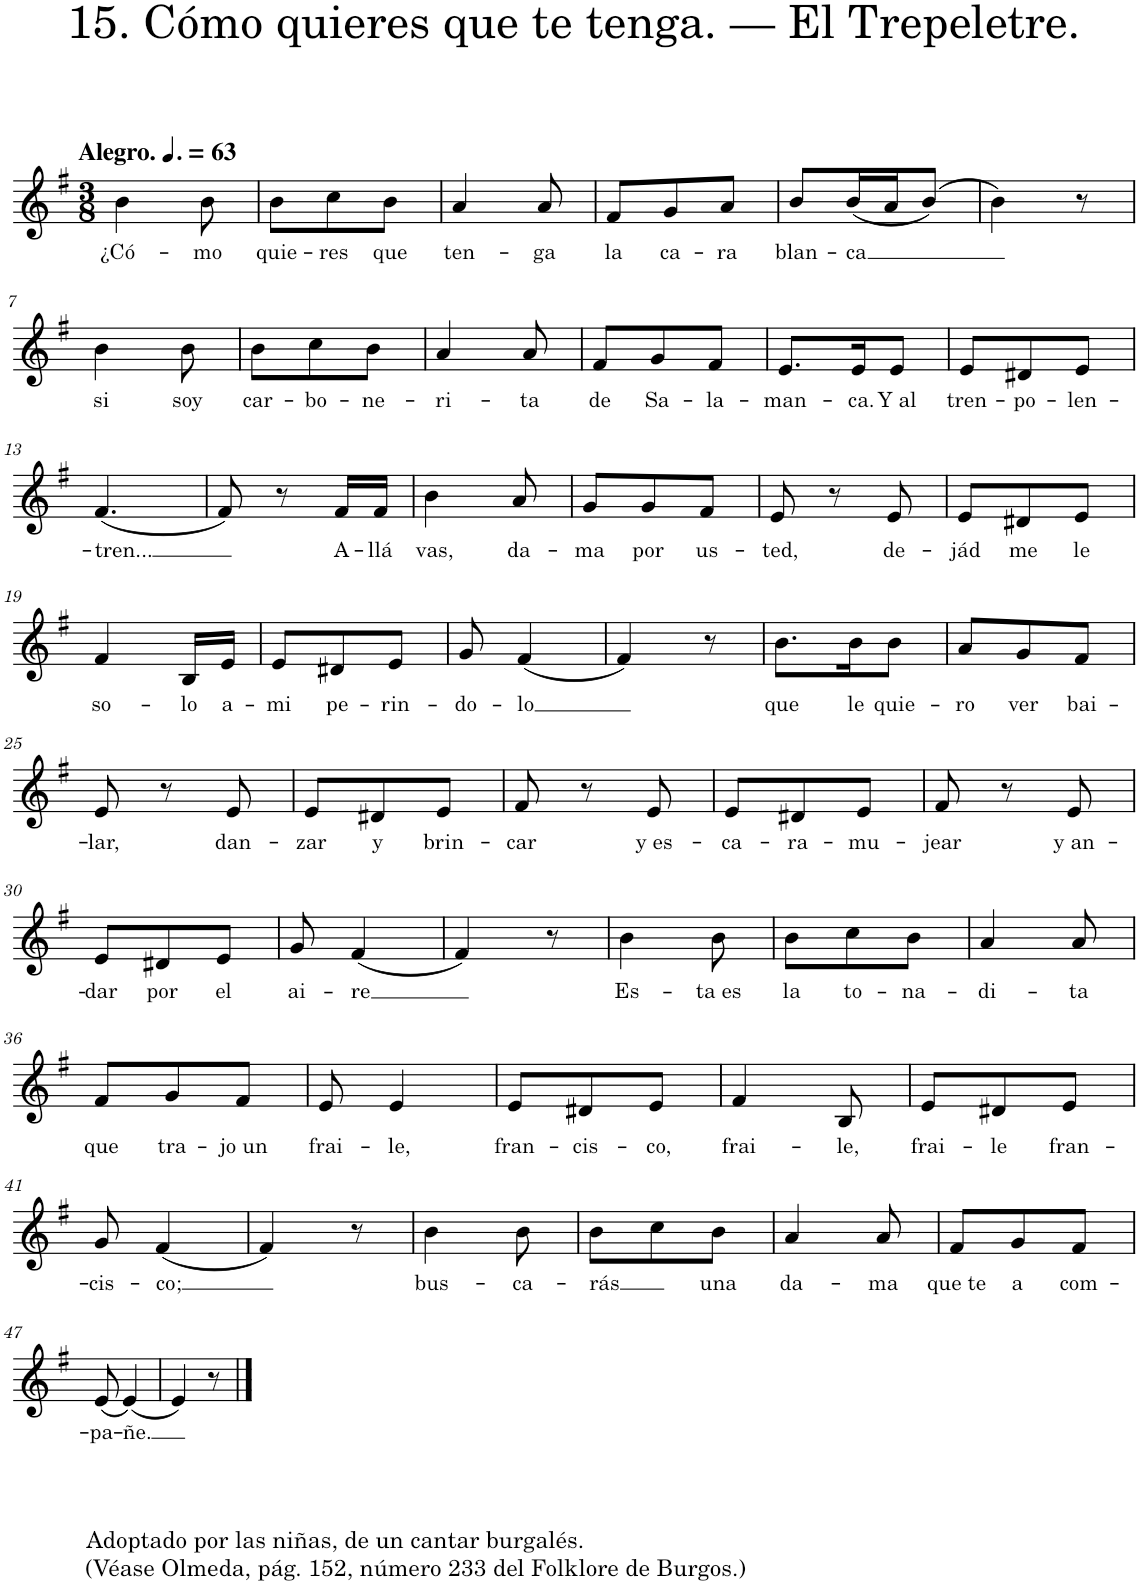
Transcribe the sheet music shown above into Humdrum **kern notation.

**kern	**text
*part1	*part1
*staff1	*staff1
*I"Piano	*
*I'Pno.	*
*clefG2	*
*k[f#]	*
*M3/8	*
*MM95	*
=1	=1
!LO:TX:a:B:t=Alegro.	!
!	!LO:LY:b
4b\	¿Có-
!	!LO:LY:b
8b\	-mo
=2	=2
!	!LO:LY:b
8b\L	quie-
!	!LO:LY:b
8cc\	-res
!	!LO:LY:b
8b\J	que
=3	=3
!	!LO:LY:b
4a/	ten-
!	!LO:LY:b
8a/	-ga
=4	=4
!	!LO:LY:b
8f#/L	la
!	!LO:LY:b
8g/	ca-
!	!LO:LY:b
8a/J	-ra
=5	=5
!	!LO:LY:b
8b/L	blan-
!	!LO:LY:b
(16b/L	-ca
16a/J	.
(8b/J)	.
=6	=6
4b\)	.
8r	.
!!LO:LB:g=z
=7	=7
!	!LO:LY:b
4b\	si
!	!LO:LY:b
8b\	soy
=8	=8
!	!LO:LY:b
8b\L	car-
!	!LO:LY:b
8cc\	-bo-
!	!LO:LY:b
8b\J	-ne-
=9	=9
!	!LO:LY:b
4a/	-ri-
!	!LO:LY:b
8a/	-ta
=10	=10
!	!LO:LY:b
8f#/L	de
!	!LO:LY:b
8g/	Sa-
!	!LO:LY:b
8f#/J	-la-
=11	=11
!	!LO:LY:b
8.e/L	-man-
!	!LO:LY:b
16e/K	-ca.
!	!LO:LY:b
8e/J	Y al
=12	=12
!	!LO:LY:b
8e/L	tren-
!	!LO:LY:b
8d#X/	-po-
!	!LO:LY:b
8e/J	-len-
!!LO:LB:g=z
=13	=13
!	!LO:LY:b
(4.f#/	-tren...
=14	=14
8f#/)	.
8r	.
!	!LO:LY:b
16f#/LL	A-
!	!LO:LY:b
16f#/JJ	-llá
=15	=15
!	!LO:LY:b
4b\	vas,
!	!LO:LY:b
8a/	da-
=16	=16
!	!LO:LY:b
8g/L	-ma
!	!LO:LY:b
8g/	por
!	!LO:LY:b
8f#/J	us-
=17	=17
!	!LO:LY:b
8e/	-ted,
8r	.
!	!LO:LY:b
8e/	de-
=18	=18
!	!LO:LY:b
8e/L	-jád
!	!LO:LY:b
8d#X/	me
!	!LO:LY:b
8e/J	le
!!LO:LB:g=z
=19	=19
!	!LO:LY:b
4f#/	so-
!	!LO:LY:b
16B/LL	-lo
!	!LO:LY:b
16e/JJ	a-
=20	=20
!	!LO:LY:b
8e/L	-mi
!	!LO:LY:b
8d#X/	pe-
!	!LO:LY:b
8e/J	-rin-
=21	=21
!	!LO:LY:b
8g/	-do-
!	!LO:LY:b
(4f#/	-lo
=22	=22
4f#/)	.
8r	.
=23	=23
!	!LO:LY:b
8.b\L	que
!	!LO:LY:b
16b\K	le
!	!LO:LY:b
8b\J	quie-
=24	=24
!	!LO:LY:b
8a/L	-ro
!	!LO:LY:b
8g/	ver
!	!LO:LY:b
8f#/J	bai-
!!LO:LB:g=z
=25	=25
!	!LO:LY:b
8e/	-lar,
8r	.
!	!LO:LY:b
8e/	dan-
=26	=26
!	!LO:LY:b
8e/L	-zar
!	!LO:LY:b
8d#X/	y
!	!LO:LY:b
8e/J	brin-
=27	=27
!	!LO:LY:b
8f#/	-car
8r	.
!	!LO:LY:b
8e/	y es-
=28	=28
!	!LO:LY:b
8e/L	-ca-
!	!LO:LY:b
8d#X/	-ra-
!	!LO:LY:b
8e/J	-mu-
=29	=29
!	!LO:LY:b
8f#/	-jear
8r	.
!	!LO:LY:b
8e/	y an-
!!LO:LB:g=z
=30	=30
!	!LO:LY:b
8e/L	-dar
!	!LO:LY:b
8d#X/	por
!	!LO:LY:b
8e/J	el
=31	=31
!	!LO:LY:b
8g/	ai-
!	!LO:LY:b
(4f#/	-re
=32	=32
4f#/)	.
8r	.
=33	=33
!	!LO:LY:b
4b\	Es-
!	!LO:LY:b
8b\	-ta es
=34	=34
!	!LO:LY:b
8b\L	la
!	!LO:LY:b
8cc\	to-
!	!LO:LY:b
8b\J	-na-
=35	=35
!	!LO:LY:b
4a/	-di-
!	!LO:LY:b
8a/	-ta
!!LO:LB:g=z
=36	=36
!	!LO:LY:b
8f#/L	que
!	!LO:LY:b
8g/	tra-
!	!LO:LY:b
8f#/J	-jo un
=37	=37
!	!LO:LY:b
8e/	frai-
!	!LO:LY:b
4e/	-le,
=38	=38
!	!LO:LY:b
8e/L	fran-
!	!LO:LY:b
8d#X/	-cis-
!	!LO:LY:b
8e/J	-co,
=39	=39
!	!LO:LY:b
4f#/	frai-
!	!LO:LY:b
8B/	-le,
=40	=40
!	!LO:LY:b
8e/L	frai-
!	!LO:LY:b
8d#X/	-le
!	!LO:LY:b
8e/J	fran-
!!LO:LB:g=z
=41	=41
!	!LO:LY:b
8g/	-cis-
!	!LO:LY:b
(4f#/	-co;
=42	=42
4f#/)	.
8r	.
=43	=43
!	!LO:LY:b
4b\	bus-
!	!LO:LY:b
8b\	-ca-
=44	=44
!	!LO:LY:b
8b\L	-rás
8cc\	.
!	!LO:LY:b
8b\J	una
=45	=45
!	!LO:LY:b
4a/	da-
!	!LO:LY:b
8a/	-ma
=46	=46
!	!LO:LY:b
8f#/L	que te
!	!LO:LY:b
8g/	a
!	!LO:LY:b
8f#/J	com-
!!LO:LB:g=z
=47	=47
!LO:TX:b:t=Adoptado por las niñas, de un cantar burgalés.	!
!LO:TX:b:t=(Véase Olmeda, pág. 152, número 233 del Folklore de Burgos.)	!
!	!LO:LY:b
(8e/	-pa-
!	!LO:LY:b
(4e/)	-ñe.
=48	=48
4e/)	.
8r	.
==	==
*-	*-
